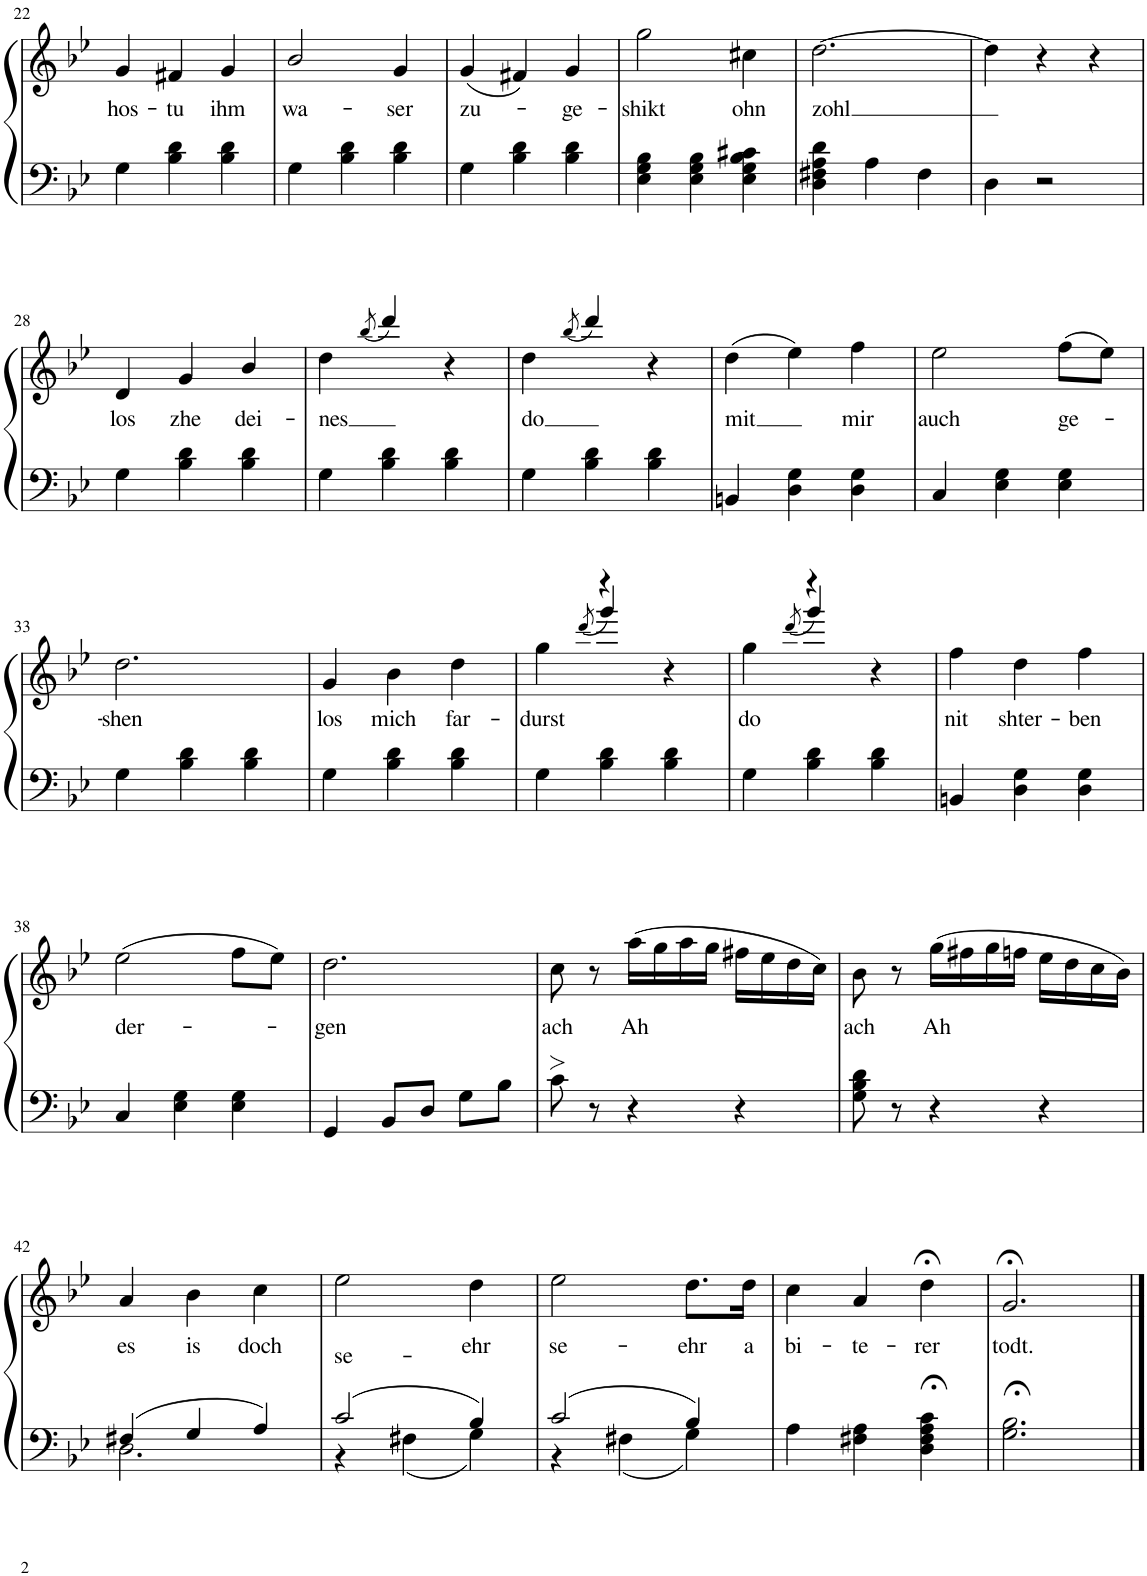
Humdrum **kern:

**kern	**kern	**text
*part1	*part1	*part1
*staff2	*staff1	*staff1
*I"Klavier	*	*
*I'Klav.	*	*
!!LO:PB:g=z
*clefF4	*clefG2	*
*k[b-e-]	*k[b-e-]	*
*M3/4	*M3/4	*
=22	=22	=22
!	!	!LO:LY:b
4G\	4g/	hos-
!	!	!LO:LY:b
4B-\ 4d\	4f#X/	-tu
!	!	!LO:LY:b
4B-\ 4d\	4g/	ihm
=23	=23	=23
!	!	!LO:LY:b
4G\	2b-/	wa-
4B-\ 4d\	.	.
!	!	!LO:LY:b
4B-\ 4d\	4g/	-ser
=24	=24	=24
!	!	!LO:LY:b
4G\	(4g/	zu-
4B-\ 4d\	4f#X/)	.
!	!	!LO:LY:b
4B-\ 4d\	4g/	-ge-
=25	=25	=25
!	!	!LO:LY:b
4E-\ 4G\ 4B-\	2gg\	-shikt
4E-\ 4G\ 4B-\	.	.
!	!	!LO:LY:b
4E-\ 4G\ 4B-\ 4c#X\	4cc#X\	ohn
=26	=26	=26
!	!	!LO:LY:b
4D\ 4F#X\ 4A\ 4d\	[2.dd\	zohl
4A\	.	.
4F#\	.	.
=27	=27	=27
4D\	4dd\]	.
2r	4r	.
.	4r	.
!!LO:LB:g=z
=28	=28	=28
!	!	!LO:LY:b
4G\	4d/	los
!	!	!LO:LY:b
4B-\ 4d\	4g/	zhe
!	!	!LO:LY:b
4B-\ 4d\	4b-/	dei-
=29	=29	=29
!	!	!LO:LY:b
4G\	4dd\	-nes
.	(8qbb-/	.
4B-\ 4d\	4ddd/)	.
4B-\ 4d\	4r	.
=30	=30	=30
!	!	!LO:LY:b
4G\	4dd\	do
.	(8qbb-/	.
4B-\ 4d\	4ddd/)	.
4B-\ 4d\	4r	.
=31	=31	=31
!	!	!LO:LY:b
4BBn/	(4dd\	mit
4D\ 4G\	4ee-\)	.
!	!	!LO:LY:b
4D\ 4G\	4ff\	mir
=32	=32	=32
!	!	!LO:LY:b
4C/	2ee-\	auch
4E-\ 4G\	.	.
!	!	!LO:LY:b
4E-\ 4G\	(8ff\L	ge-
.	8ee-\J)	.
!!LO:LB:g=z
=33	=33	=33
!	!	!LO:LY:b
4G\	2.dd\	-shen
4B-\ 4d\	.	.
4B-\ 4d\	.	.
=34	=34	=34
!	!	!LO:LY:b
4G\	4g/	los
!	!	!LO:LY:b
4B-\ 4d\	4b-\	mich
!	!	!LO:LY:b
4B-\ 4d\	4dd\	far-
=35	=35	=35
!	!	!LO:LY:b
*	*^	*
4G\	4gg\	4ryy	-durst
.	.	(8qddd/	.
4B-\ 4d\	4r	4ggg/)	.
4B-\ 4d\	4r	4ryy	.
=36	=36	=36	=36
!	!	!	!LO:LY:b
4G\	4gg\	4ryy	do
.	.	(8qddd/	.
4B-\ 4d\	4r	4ggg/)	.
4B-\ 4d\	4r	4ryy	.
=37	=37	=37	=37
!	!	!	!LO:LY:b
*	*v	*v	*
4BBn/	4ff\	nit
!	!	!LO:LY:b
4D\ 4G\	4dd\	shter-
!	!	!LO:LY:b
4D\ 4G\	4ff\	-ben
!!LO:LB:g=z
=38	=38	=38
!	!	!LO:LY:b
4C/	(2ee-\	der-
4E-\ 4G\	.	.
4E-\ 4G\	8ff\L	.
.	8ee-\J)	.
=39	=39	=39
!	!	!LO:LY:b
4GG/	2.dd\	-gen
8BB-/L	.	.
8D/J	.	.
8G\L	.	.
8B-\J	.	.
=40	=40	=40
!	!	!LO:LY:b
8c>\	8cc\	ach
8r	8r	.
!	!	!LO:LY:b
4r	(16aa\LL	Ah
.	16gg\	.
.	16aa\	.
.	16gg\JJ	.
4r	16ff#X\LL	.
.	16ee-\	.
.	16dd\	.
.	16cc\JJ)	.
=41	=41	=41
!	!	!LO:LY:b
8G\ 8B-\ 8d\	8b-\	ach
8r	8r	.
!	!	!LO:LY:b
4r	(16gg\LL	Ah
.	16ff#X\	.
.	16gg\	.
.	16ffn\JJ	.
4r	16ee-\LL	.
.	16dd\	.
.	16cc\	.
.	16b-\JJ)	.
!!LO:LB:g=z
=42	=42	=42
*^	*	*
!	!	!	!LO:LY:b
4F#X/	2.D\	4a/	es
!	!	!	!LO:LY:b
4G/	.	4b-\	is
!	!	!	!LO:LY:b
4A/	.	4cc\	doch
=43	=43	=43	=43
!	!	!	!LO:LY:b
2c/	4r	2ee-\	se-
.	4F#X\	.	.
!	!	!	!LO:LY:b
4B-/	4G\	4dd\	-ehr
=44	=44	=44	=44
!	!	!	!LO:LY:b
2c/	4r	2ee-\	se-
.	4F#X\	.	.
!	!	!	!LO:LY:b
4B-/	4G\	8.dd\L	-ehr
!	!	!	!LO:LY:b
.	.	16dd\Jk	a
*v	*v	*	*
=45	=45	=45
!	!	!LO:LY:b
4A\	4cc\	bi-
!	!	!LO:LY:b
4F#X\ 4A\	4a/	-te-
!	!	!LO:LY:b
4D\;< 4F#\;< 4A\;< 4c\;<	4dd;<\	-rer
=46	=46	=46
!	!	!LO:LY:b
2.G\;< 2.B-\;<	2.g;</	todt.
==	==	==
*-	*-	*-
